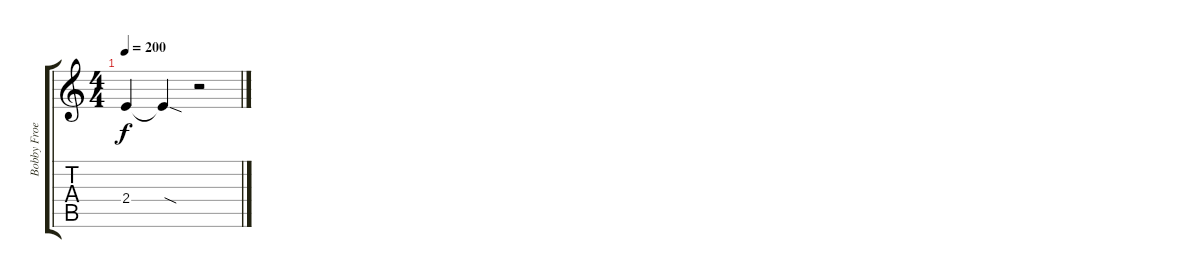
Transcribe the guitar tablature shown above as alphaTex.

\track ("Bobby Froese" "Bobby Froe") {instrument distortionguitar}
\staff {score tabs}
\tuning (E4 B3 G3 D3 A2 E2) {hide}
\ts (4 4)
\tempo 200
\clef g2
\ks c
2.4{t}.4{dy f} 2.4{sod t}.4 r.2
